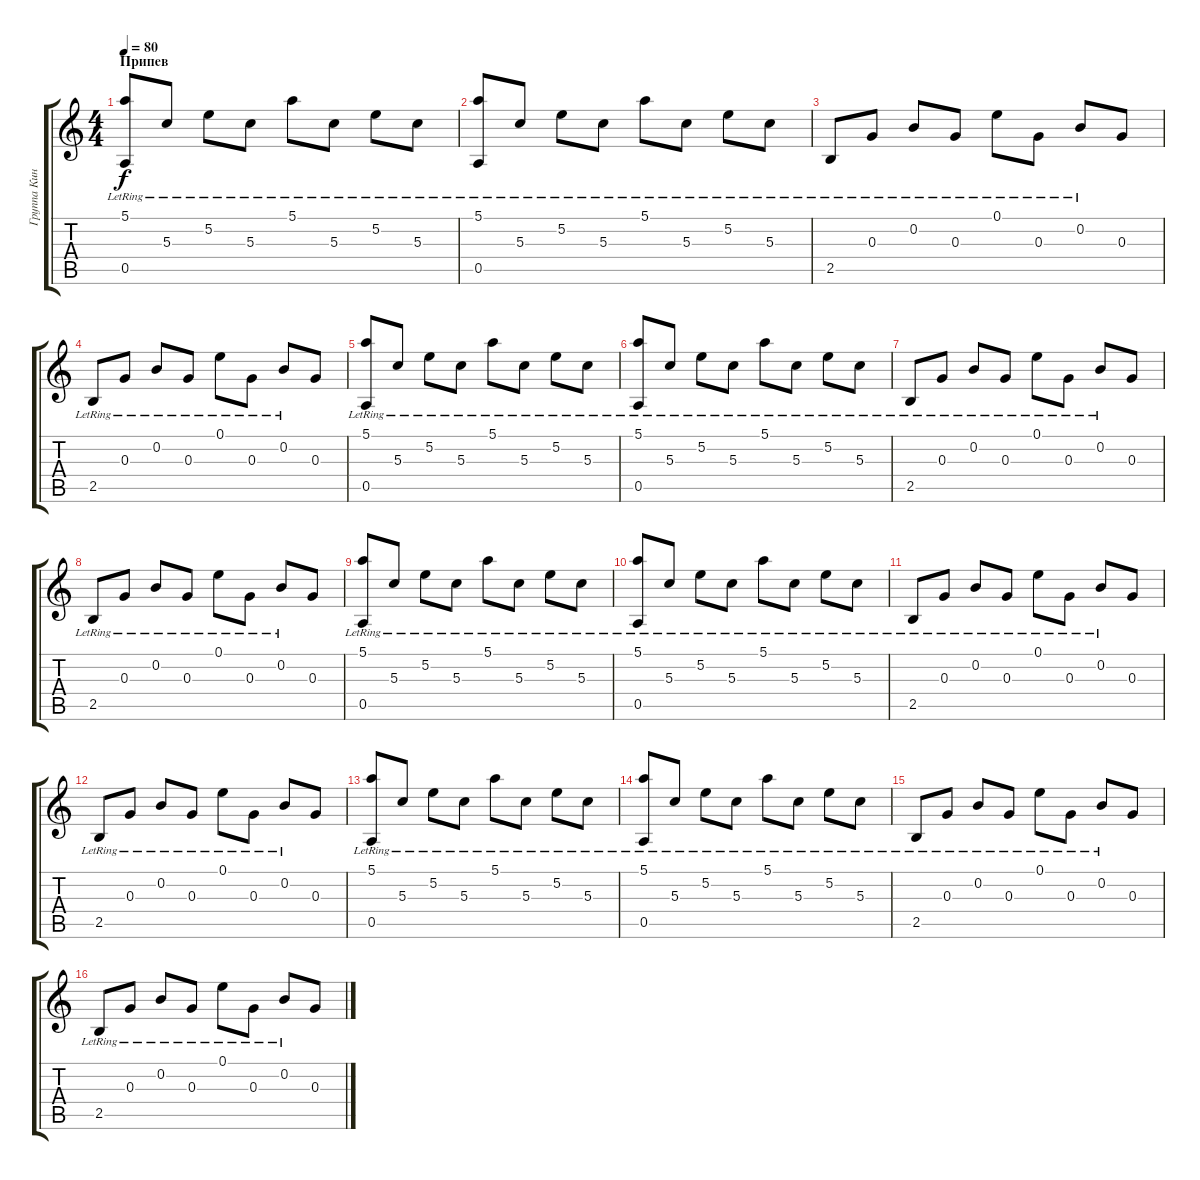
\track ("Группа Кино" "Группа Кин") {instrument acousticguitarnylon}
\staff {score tabs}
\tuning (E4 B3 G3 D3 A2 E2) {hide}
\ts (4 4)
\section ("" "Припев")
\tempo 80
\clef g2
\ks c
(5.1{lr} 0.5{lr}).8{dy f} 5.3{lr}.8 5.2{lr}.8 5.3{lr}.8 5.1{lr}.8 5.3{lr}.8 5.2{lr}.8 5.3{lr}.8 |
(5.1{lr} 0.5{lr}).8 5.3{lr}.8 5.2{lr}.8 5.3{lr}.8 5.1{lr}.8 5.3{lr}.8 5.2{lr}.8 5.3{lr}.8 |
2.5{lr}.8 0.3{lr}.8 0.2{lr}.8 0.3{lr}.8 0.1{lr}.8 0.3{lr}.8 0.2{lr}.8 0.3.8 |
2.5{lr}.8 0.3{lr}.8 0.2{lr}.8 0.3{lr}.8 0.1{lr}.8 0.3{lr}.8 0.2{lr}.8 0.3.8 |
(5.1{lr} 0.5{lr}).8 5.3{lr}.8 5.2{lr}.8 5.3{lr}.8 5.1{lr}.8 5.3{lr}.8 5.2{lr}.8 5.3{lr}.8 |
(5.1{lr} 0.5{lr}).8 5.3{lr}.8 5.2{lr}.8 5.3{lr}.8 5.1{lr}.8 5.3{lr}.8 5.2{lr}.8 5.3{lr}.8 |
2.5{lr}.8 0.3{lr}.8 0.2{lr}.8 0.3{lr}.8 0.1{lr}.8 0.3{lr}.8 0.2{lr}.8 0.3.8 |
2.5{lr}.8 0.3{lr}.8 0.2{lr}.8 0.3{lr}.8 0.1{lr}.8 0.3{lr}.8 0.2{lr}.8 0.3.8 |
(5.1{lr} 0.5{lr}).8 5.3{lr}.8 5.2{lr}.8 5.3{lr}.8 5.1{lr}.8 5.3{lr}.8 5.2{lr}.8 5.3{lr}.8 |
(5.1{lr} 0.5{lr}).8 5.3{lr}.8 5.2{lr}.8 5.3{lr}.8 5.1{lr}.8 5.3{lr}.8 5.2{lr}.8 5.3{lr}.8 |
2.5{lr}.8 0.3{lr}.8 0.2{lr}.8 0.3{lr}.8 0.1{lr}.8 0.3{lr}.8 0.2{lr}.8 0.3.8 |
2.5{lr}.8 0.3{lr}.8 0.2{lr}.8 0.3{lr}.8 0.1{lr}.8 0.3{lr}.8 0.2{lr}.8 0.3.8 |
(5.1{lr} 0.5{lr}).8 5.3{lr}.8 5.2{lr}.8 5.3{lr}.8 5.1{lr}.8 5.3{lr}.8 5.2{lr}.8 5.3{lr}.8 |
(5.1{lr} 0.5{lr}).8 5.3{lr}.8 5.2{lr}.8 5.3{lr}.8 5.1{lr}.8 5.3{lr}.8 5.2{lr}.8 5.3{lr}.8 |
2.5{lr}.8 0.3{lr}.8 0.2{lr}.8 0.3{lr}.8 0.1{lr}.8 0.3{lr}.8 0.2{lr}.8 0.3.8 |
2.5{lr}.8 0.3{lr}.8 0.2{lr}.8 0.3{lr}.8 0.1{lr}.8 0.3{lr}.8 0.2{lr}.8 0.3.8
